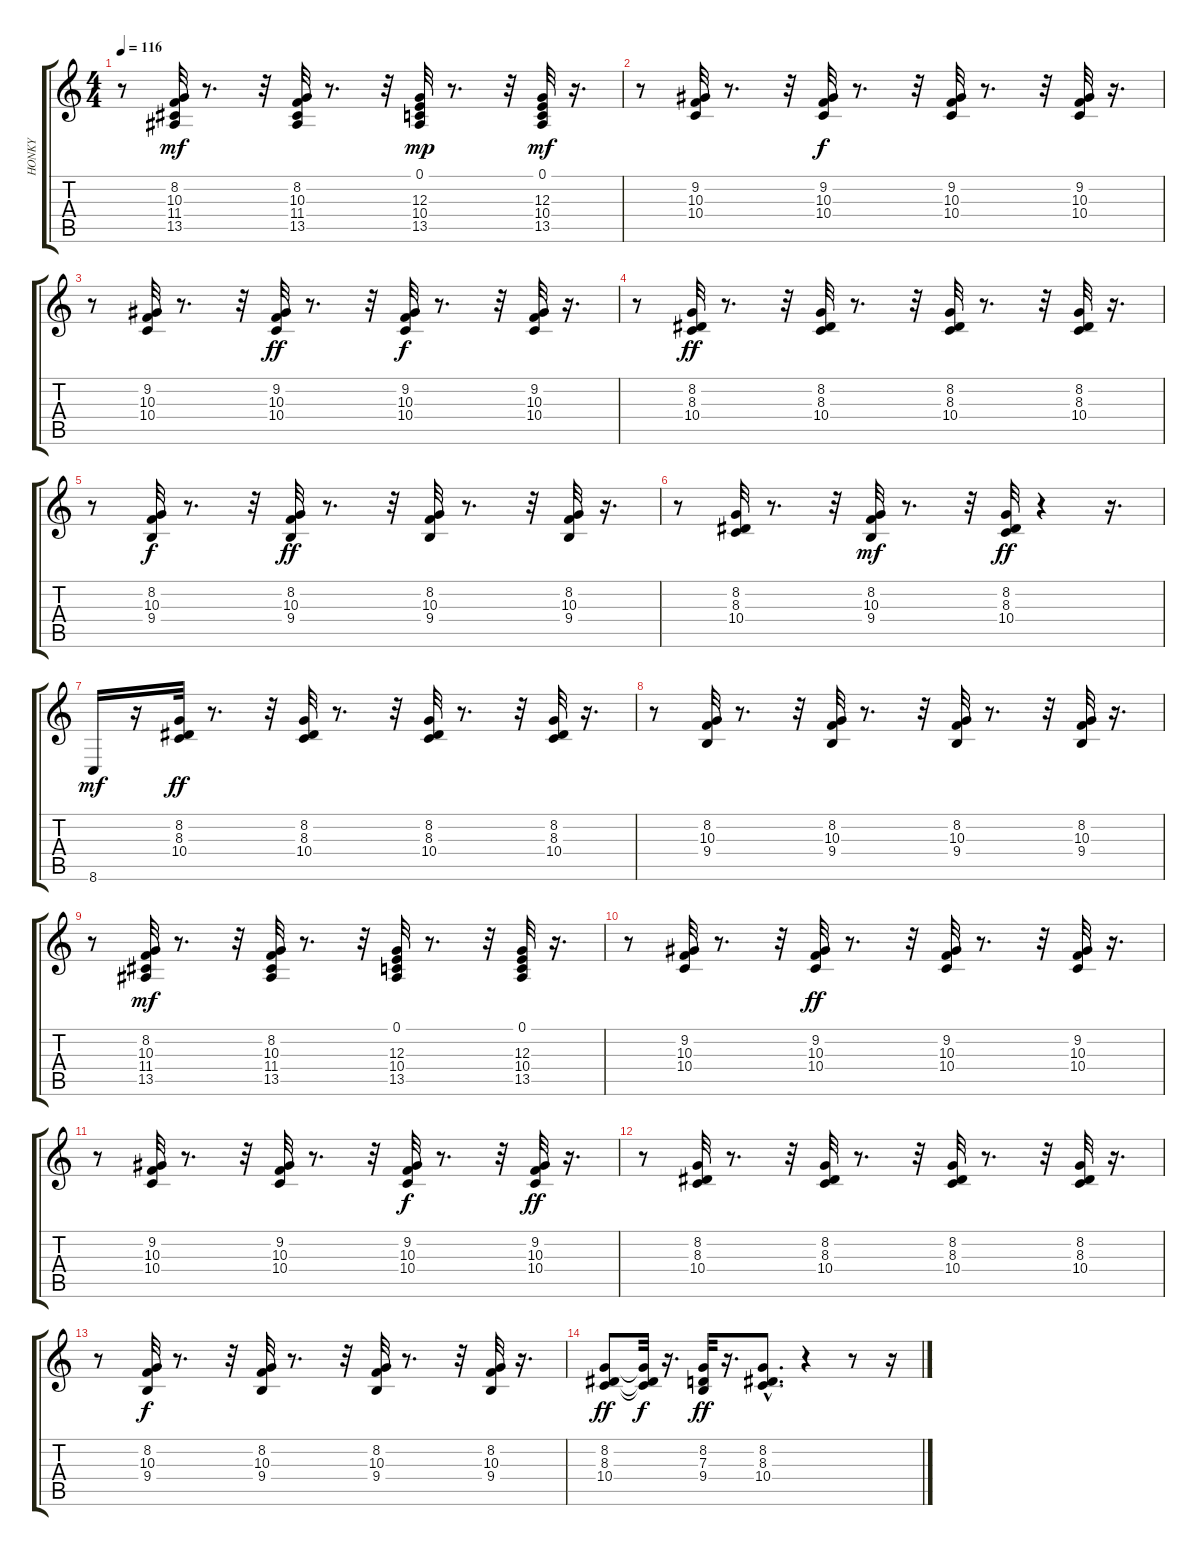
\track ("HONKY   " "HONKY   ") {instrument honkytonkpiano}
\staff {score tabs}
\tuning (E4 B3 G3 D3 A2 E2) {hide}
\ts (4 4)
\tempo 116
\clef g2
\ks c
r.8{dy ff} (8.2 10.3 11.4 13.5).32{dy mf} r.8{d} r.32 (8.2 10.3 11.4 13.5).32 r.8{d} r.32 (0.1 12.3 10.4 13.5).32{dy mp} r.8{d} r.32 (0.1 12.3 10.4 13.5).32{dy mf} r.16{d} |
r.8 (9.2 10.3 10.4).32 r.8{d} r.32 (9.2 10.3 10.4).32{dy f} r.8{d} r.32 (9.2 10.3 10.4).32 r.8{d} r.32 (9.2 10.3 10.4).32 r.16{d} |
r.8 (9.2 10.3 10.4).32 r.8{d} r.32 (9.2 10.3 10.4).32{dy ff} r.8{d} r.32 (9.2 10.3 10.4).32{dy f} r.8{d} r.32 (9.2 10.3 10.4).32 r.16{d} |
r.8 (8.2 8.3 10.4).32{dy ff} r.8{d} r.32 (8.2 8.3 10.4).32 r.8{d} r.32 (8.2 8.3 10.4).32 r.8{d} r.32 (8.2 8.3 10.4).32 r.16{d} |
r.8 (8.2 10.3 9.4).32{dy f} r.8{d} r.32 (8.2 10.3 9.4).32{dy ff} r.8{d} r.32 (8.2 10.3 9.4).32 r.8{d} r.32 (8.2 10.3 9.4).32 r.16{d} |
r.8 (8.2 8.3 10.4).32 r.8{d} r.32 (8.2 10.3 9.4).32{dy mf} r.8{d} r.32 (8.2 8.3 10.4).32{dy ff} r.4 r.16{d} |
8.6.16{dy mf} r.16 (8.2 8.3 10.4).32{dy ff} r.8{d} r.32 (8.2 8.3 10.4).32 r.8{d} r.32 (8.2 8.3 10.4).32 r.8{d} r.32 (8.2 8.3 10.4).32 r.16{d} |
r.8 (8.2 10.3 9.4).32 r.8{d} r.32 (8.2 10.3 9.4).32 r.8{d} r.32 (8.2 10.3 9.4).32 r.8{d} r.32 (8.2 10.3 9.4).32 r.16{d} |
r.8 (8.2 10.3 11.4 13.5).32{dy mf} r.8{d} r.32 (8.2 10.3 11.4 13.5).32 r.8{d} r.32 (0.1 12.3 10.4 13.5).32 r.8{d} r.32 (0.1 12.3 10.4 13.5).32 r.16{d} |
r.8 (9.2 10.3 10.4).32 r.8{d} r.32 (9.2 10.3 10.4).32{dy ff} r.8{d} r.32 (9.2 10.3 10.4).32 r.8{d} r.32 (9.2 10.3 10.4).32 r.16{d} |
r.8 (9.2 10.3 10.4).32 r.8{d} r.32 (9.2 10.3 10.4).32 r.8{d} r.32 (9.2 10.3 10.4).32{dy f} r.8{d} r.32 (9.2 10.3 10.4).32{dy ff} r.16{d} |
r.8 (8.2 8.3 10.4).32 r.8{d} r.32 (8.2 8.3 10.4).32 r.8{d} r.32 (8.2 8.3 10.4).32 r.8{d} r.32 (8.2 8.3 10.4).32 r.16{d} |
r.8 (8.2 10.3 9.4).32{dy f} r.8{d} r.32 (8.2 10.3 9.4).32 r.8{d} r.32 (8.2 10.3 9.4).32 r.8{d} r.32 (8.2 10.3 9.4).32 r.16{d} |
(8.2 8.3 10.4).8{dy ff} (8.2{t} 8.3{t} 10.4{t}).32{dy f} r.16{d} (8.2 7.3 9.4).32{dy ff} r.16{d} (8.2{hac} 8.3 10.4).8{d} r.4 r.8 r.16
